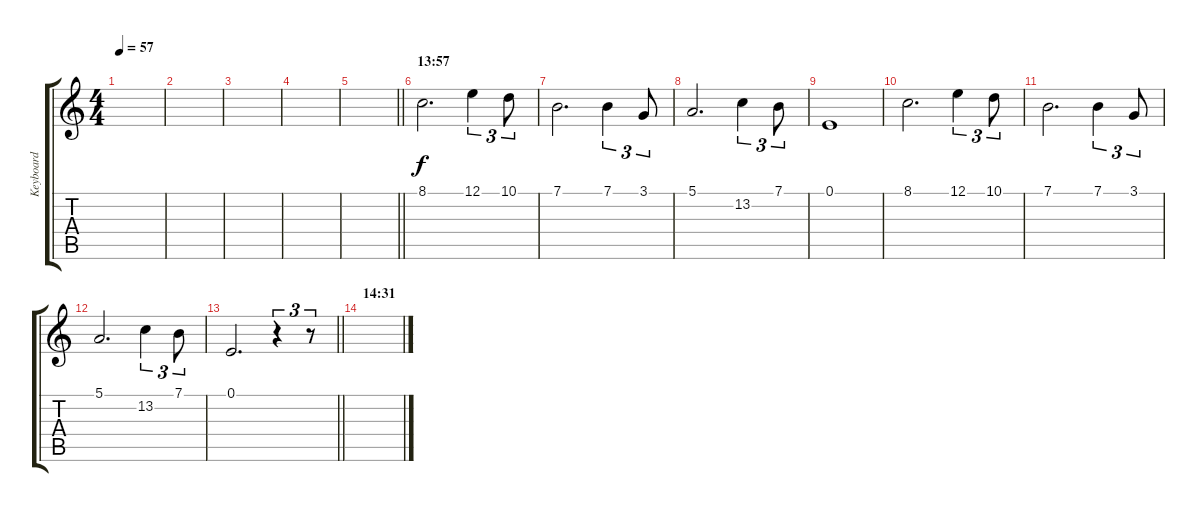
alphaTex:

\track ("Keyboard" "Keyboard") {instrument pad2warm}
\staff {score tabs}
\tuning (E4 B3 G3 D3 A2 E2) {hide}
\ts (4 4)
\tempo 57
\clef g2
\ks c
|
|
|
|
\barLineRight lightlight
|
\section ("" "13:57")
8.1.2{d} 12.1.4{tu (3 2)} 10.1.8{tu (3 2)} |
7.1.2{d} 7.1.4{tu (3 2)} 3.1.8{tu (3 2)} |
5.1.2{d} 13.2.4{tu (3 2)} 7.1.8{tu (3 2)} |
0.1.1 |
8.1.2{d} 12.1.4{tu (3 2)} 10.1.8{tu (3 2)} |
7.1.2{d} 7.1.4{tu (3 2)} 3.1.8{tu (3 2)} |
5.1.2{d} 13.2.4{tu (3 2)} 7.1.8{tu (3 2)} |
\barLineRight lightlight
0.1.2{d} r.4{tu (3 2)} r.8{tu (3 2)} |
\section ("" "14:31")
